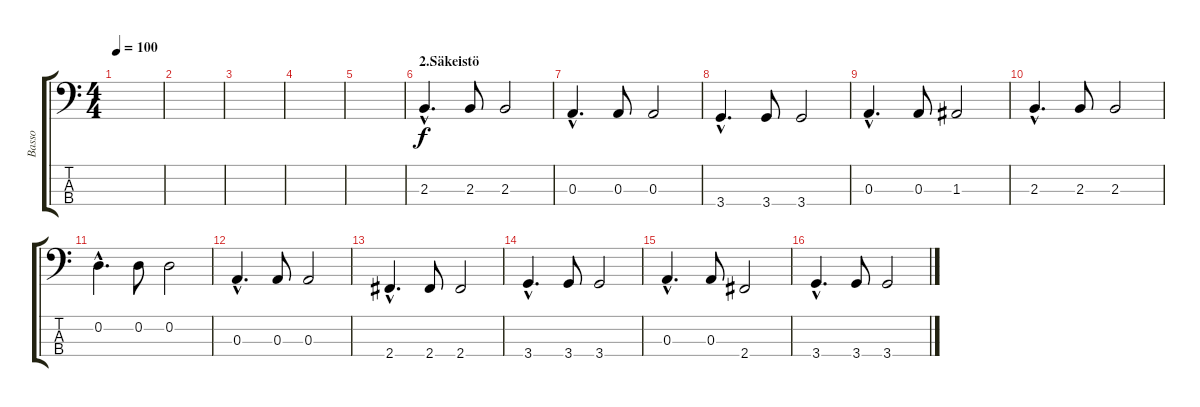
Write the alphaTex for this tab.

\track ("Basso" "Basso") {instrument electricbassfinger}
\staff {score tabs}
\tuning (G2 D2 A1 E1) {hide}
\ts (4 4)
\tempo 100
\clef f4
\ks c
|
|
|
|
|
\section ("" "2.Säkeistö")
2.3{hac}.4{d} 2.3.8 2.3.2 |
0.3{hac}.4{d} 0.3.8 0.3.2 |
3.4{hac}.4{d} 3.4.8 3.4.2 |
0.3{hac}.4{d} 0.3.8 1.3.2 |
2.3{hac}.4{d} 2.3.8 2.3.2 |
0.2{hac}.4{d} 0.2.8 0.2.2 |
0.3{hac}.4{d} 0.3.8 0.3.2 |
2.4{hac}.4{d} 2.4.8 2.4.2 |
3.4{hac}.4{d} 3.4.8 3.4.2 |
0.3{hac}.4{d} 0.3.8 2.4.2 |
3.4{hac}.4{d} 3.4.8 3.4.2
